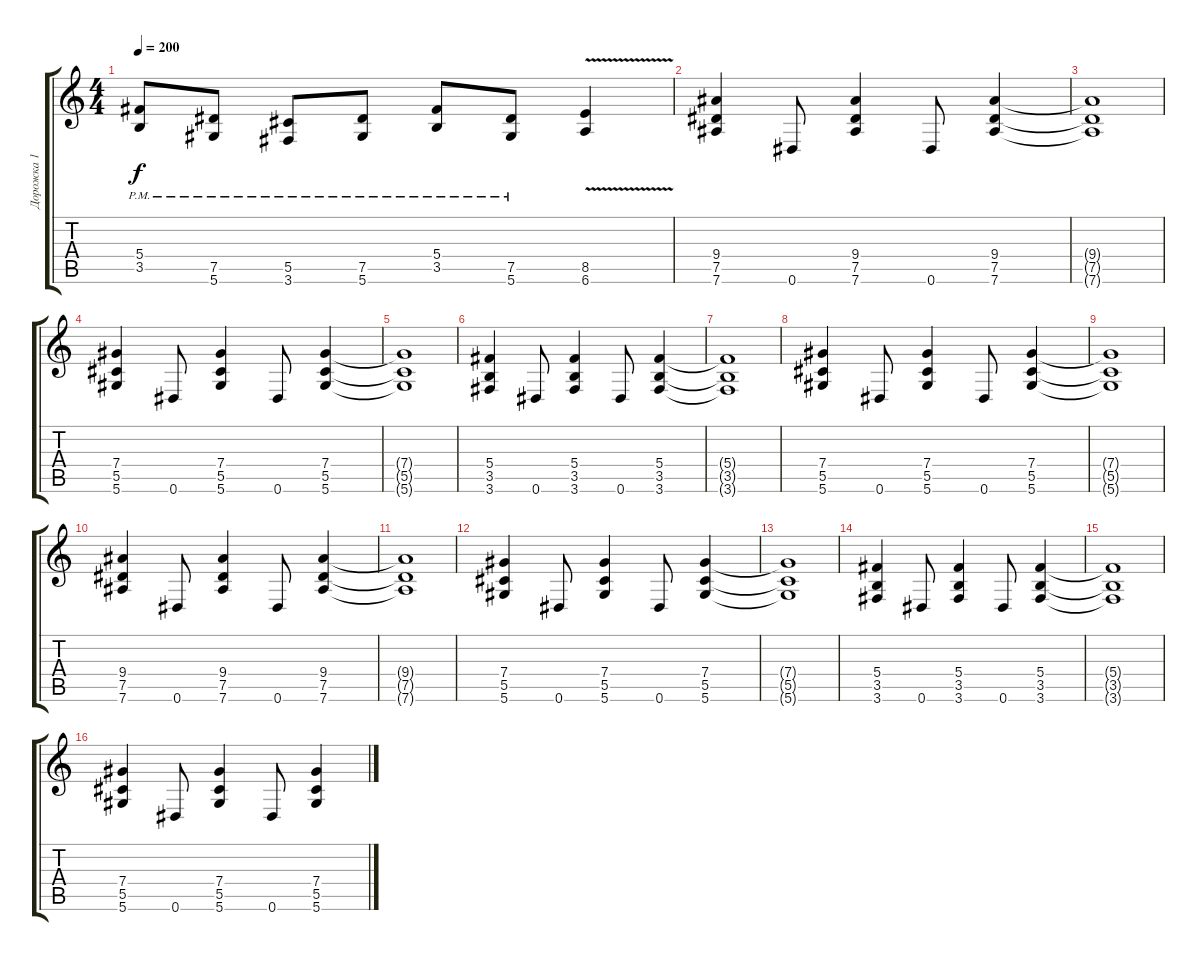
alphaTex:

\track ("Дорожка 1" "Дорожка 1") {instrument overdrivenguitar}
\staff {score tabs}
\tuning (Eb4 Bb3 Gb3 Db3 Ab2 Eb2) {hide}
\ts (4 4)
\tempo 200
\clef g2
\ks c
(5.4{pm} 3.5{pm}).8{dy f} (7.5{pm} 5.6{pm}).8 (5.5{pm} 3.6{pm}).8 (7.5{pm} 5.6{pm}).8 (5.4{pm} 3.5{pm}).8 (7.5{pm} 5.6{pm}).8 (8.5{v} 6.6{v}).4 |
(9.4 7.5 7.6).4 0.6.8 (9.4 7.5 7.6).4 0.6.8 (9.4 7.5 7.6).4 |
(9.4{t} 7.5{t} 7.6{t}).1 |
(7.4 5.5 5.6).4 0.6.8 (7.4 5.5 5.6).4 0.6.8 (7.4 5.5 5.6).4 |
(7.4{t} 5.5{t} 5.6{t}).1 |
(5.4 3.5 3.6).4 0.6.8 (5.4 3.5 3.6).4 0.6.8 (5.4 3.5 3.6).4 |
(5.4{t} 3.5{t} 3.6{t}).1 |
(7.4 5.5 5.6).4 0.6.8 (7.4 5.5 5.6).4 0.6.8 (7.4 5.5 5.6).4 |
(7.4{t} 5.5{t} 5.6{t}).1 |
(9.4 7.5 7.6).4 0.6.8 (9.4 7.5 7.6).4 0.6.8 (9.4 7.5 7.6).4 |
(9.4{t} 7.5{t} 7.6{t}).1 |
(7.4 5.5 5.6).4 0.6.8 (7.4 5.5 5.6).4 0.6.8 (7.4 5.5 5.6).4 |
(7.4{t} 5.5{t} 5.6{t}).1 |
(5.4 3.5 3.6).4 0.6.8 (5.4 3.5 3.6).4 0.6.8 (5.4 3.5 3.6).4 |
(5.4{t} 3.5{t} 3.6{t}).1 |
(7.4 5.5 5.6).4 0.6.8 (7.4 5.5 5.6).4 0.6.8 (7.4 5.5 5.6).4
